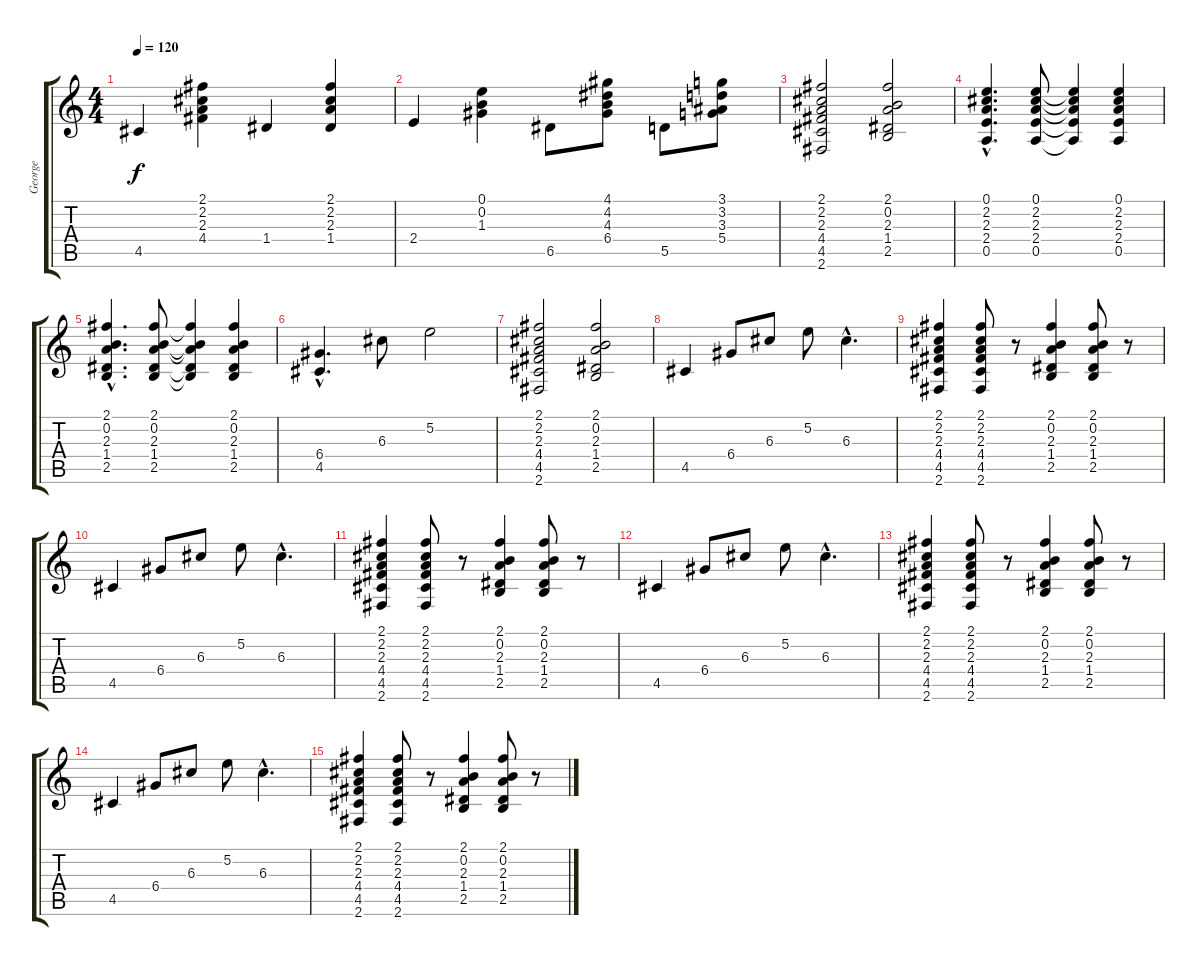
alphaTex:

\track ("George" "George") {instrument electricguitarjazz}
\staff {score tabs}
\tuning (E4 B3 G3 D3 A2 E2) {hide}
\ts (4 4)
\tempo 120
\clef g2
\ks c
4.5.4{dy f} (2.1 2.2 2.3 4.4).4 1.4.4 (2.1 2.2 2.3 1.4).4 |
2.4.4 (0.1 0.2 1.3).4 6.5.8 (4.1 4.2 4.3 6.4).8 5.5.8 (3.1 3.2 3.3 5.4).8 |
(2.1 2.2 2.3 4.4 4.5 2.6).2 (2.1 0.2 2.3 1.4 2.5).2 |
(0.1{hac} 2.2{hac} 2.3{hac} 2.4{hac} 0.5{hac}).4{d} (0.1 2.2 2.3 2.4 0.5).8 (0.1{t} 2.2{t} 2.3{t} 2.4{t} 0.5{t}).4 (0.1 2.2 2.3 2.4 0.5).4 |
(2.1{hac} 0.2{hac} 2.3{hac} 1.4{hac} 2.5{hac}).4{d} (2.1 0.2 2.3 1.4 2.5).8 (2.1{t} 0.2{t} 2.3{t} 1.4{t} 2.5{t}).4 (2.1 0.2 2.3 1.4 2.5).4 |
(6.4{hac} 4.5{hac}).4{d} 6.3.8 5.2.2 |
(2.1 2.2 2.3 4.4 4.5 2.6).2 (2.1 0.2 2.3 1.4 2.5).2 |
4.5.4 6.4.8 6.3.8 5.2.8 6.3{hac}.4{d} |
(2.1 2.2 2.3 4.4 4.5 2.6).4 (2.1 2.2 2.3 4.4 4.5 2.6).8 r.8 (2.1 0.2 2.3 1.4 2.5).4 (2.1 0.2 2.3 1.4 2.5).8 r.8 |
4.5.4{volume 9} 6.4.8 6.3.8 5.2.8 6.3{hac}.4{d} |
(2.1 2.2 2.3 4.4 4.5 2.6).4 (2.1 2.2 2.3 4.4 4.5 2.6).8 r.8 (2.1 0.2 2.3 1.4 2.5).4 (2.1 0.2 2.3 1.4 2.5).8 r.8 |
4.5.4{volume 7} 6.4.8 6.3.8 5.2.8 6.3{hac}.4{d} |
(2.1 2.2 2.3 4.4 4.5 2.6).4 (2.1 2.2 2.3 4.4 4.5 2.6).8 r.8 (2.1 0.2 2.3 1.4 2.5).4 (2.1 0.2 2.3 1.4 2.5).8 r.8 |
4.5.4{volume 5} 6.4.8 6.3.8 5.2.8 6.3{hac}.4{d} |
(2.1 2.2 2.3 4.4 4.5 2.6).4{volume 4} (2.1 2.2 2.3 4.4 4.5 2.6).8 r.8 (2.1 0.2 2.3 1.4 2.5).4 (2.1 0.2 2.3 1.4 2.5).8 r.8
